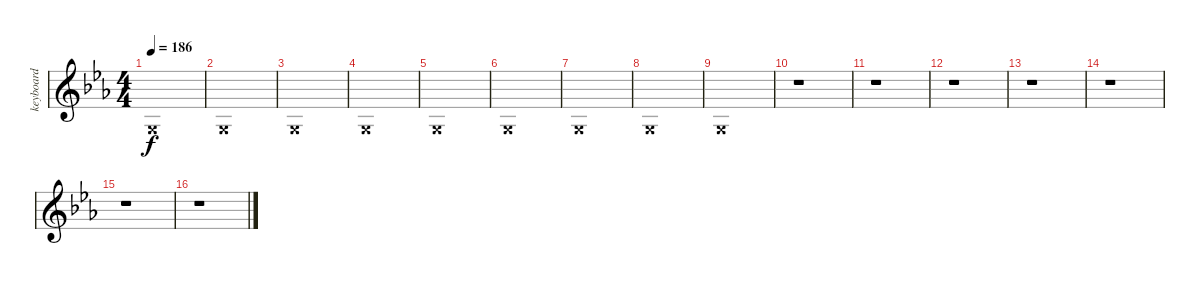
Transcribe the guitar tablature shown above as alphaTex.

\track ("keyboard" "keyboard") {instrument lead5charang}
\staff {score}
\tuning (E4 B3 G3 D3 A2 E2) {hide}
\ts (4 4)
\tempo 186
\clef g2
\ks eb
0.3{x}.1{dy f} |
0.3{x}.1 |
0.3{x}.1 |
0.3{x}.1 |
0.3{x}.1 |
0.3{x}.1 |
0.3{x}.1 |
0.3{x}.1 |
0.3{x}.1 |
r.1 |
r.1 |
r.1 |
r.1 |
r.1 |
r.1 |
r.1
